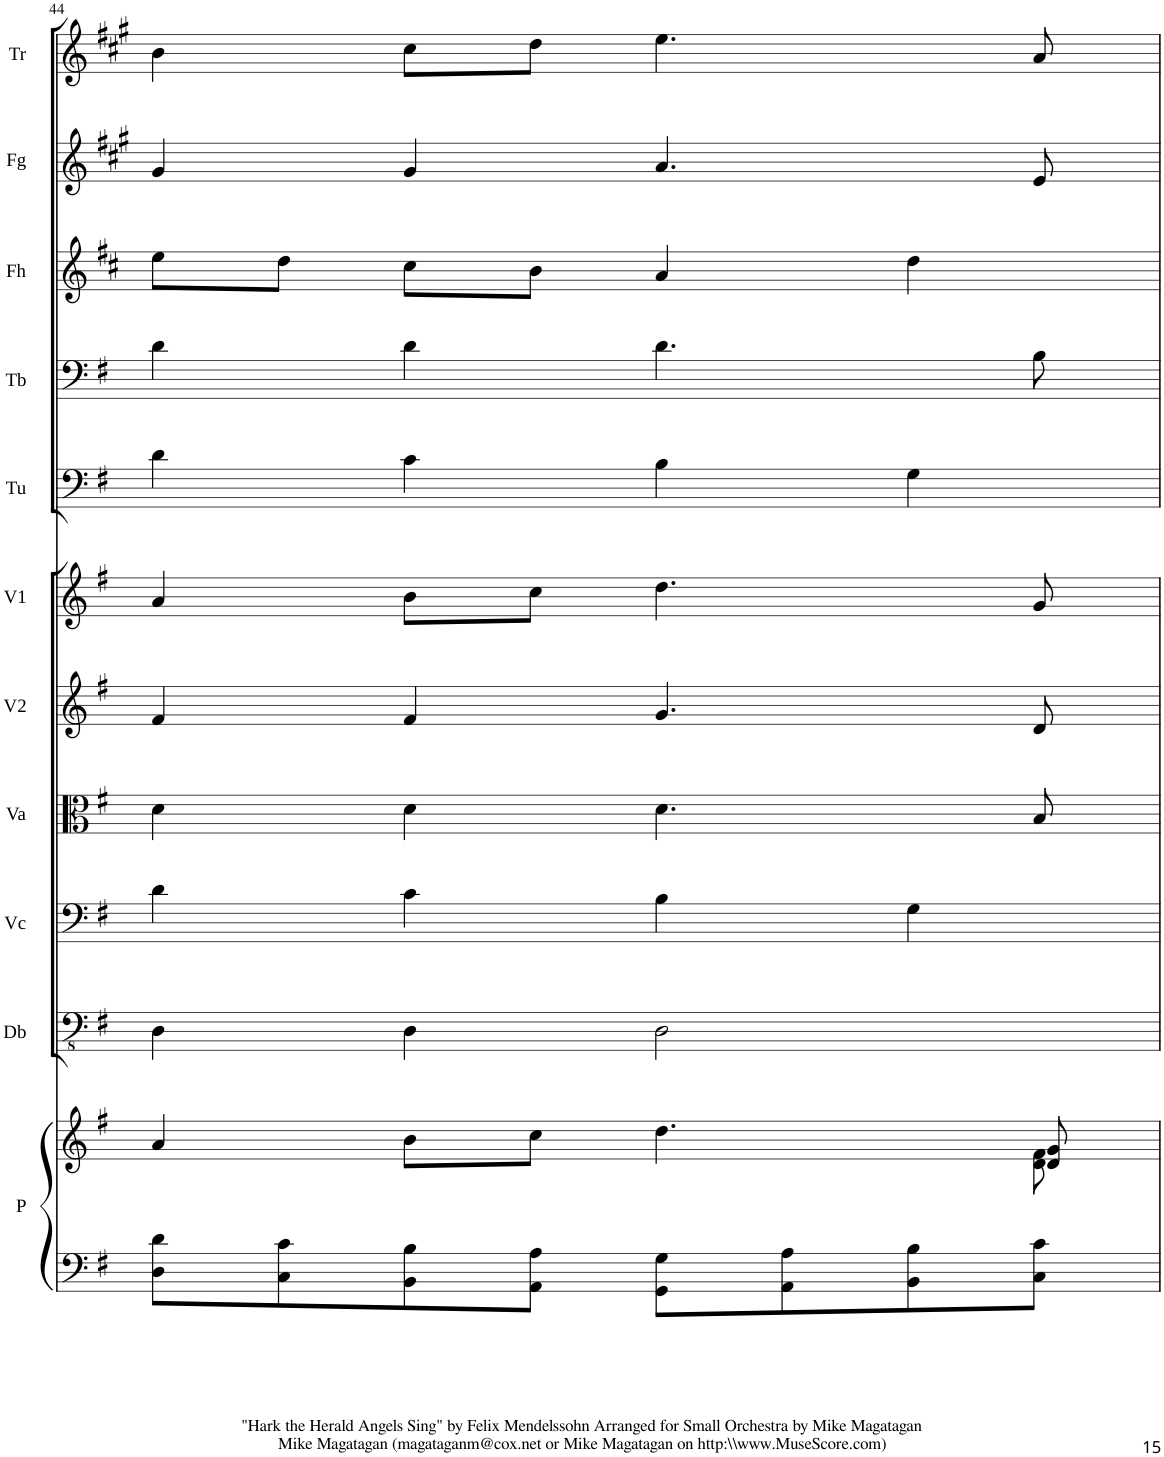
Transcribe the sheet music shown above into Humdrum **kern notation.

**kern	**kern	**kern	**kern	**kern	**kern	**kern	**kern	**kern	**kern	**kern	**kern
*part11	*part11	*part10	*part9	*part8	*part7	*part6	*part5	*part4	*part3	*part2	*part1
*staff12	*staff11	*staff10	*staff9	*staff8	*staff7	*staff6	*staff5	*staff4	*staff3	*staff2	*staff1
*I"Piano	*	*I"Bass	*I"Cello	*I"Viola	*I"Violin 2	*I"Violin 1	*I"F Tuba	*I"Trombone	*I"French Horn	*I"Flugelhorn	*I"Bb Trumpet
*I'P	*	*	*	*I'Va	*I'V2	*I'V1	*I'Tu	*I'Tb	*I'Fh	*I'Fg	*I'Tr
!!LO:PB:g=z
*clefF4	*clefG2	*clefFv4	*clefF4	*clefC3	*clefG2	*clefG2	*clefF4	*clefF4	*clefG2	*clefG2	*clefG2
*	*	*	*	*	*	*	*	*	*Trd4c7	*Trd1c2	*Trd1c2
*k[f#]	*k[f#]	*k[f#]	*k[f#]	*k[f#]	*k[f#]	*k[f#]	*k[f#]	*k[f#]	*k[f#c#]	*k[f#c#g#]	*k[f#c#g#]
*M4/4	*M4/4	*M4/4	*M4/4	*M4/4	*M4/4	*M4/4	*M4/4	*M4/4	*M4/4	*M4/4	*M4/4
*met(c)	*met(c)	*met(c)	*met(c)	*met(c)	*met(c)	*met(c)	*met(c)	*met(c)	*met(c)	*met(c)	*met(c)
=44	=44	=44	=44	=44	=44	=44	=44	=44	=44	=44	=44
*^	*^	*	*	*	*	*	*	*	*	*	*
1ryy	8D\ 8d\L	4a/	2..ryy	4DD\	4d\	4d\	4f#/	4a/	4d\	4d\	8ee\L	4g#/	4b\
.	8C\ 8c\	.	.	.	.	.	.	.	.	.	8dd\J	.	.
.	8BB\ 8B\	8b\L	.	4DD\	4c\	4d\	4f#/	8b\L	4c\	4d\	8cc#\L	4g#/	8cc#\L
.	8AA\ 8A\J	8cc\J	.	.	.	.	.	8cc\J	.	.	8b\J	.	8dd\J
.	8GG\ 8G\L	4.dd\	.	2DD\	4B\	4.d\	4.g/	4.dd\	4B\	4.d\	4a/	4.a/	4.ee\
.	8AA\ 8A\	.	.	.	.	.	.	.	.	.	.	.	.
.	8BB\ 8B\	.	.	.	4G\	.	.	.	4G\	.	4dd\	.	.
.	8C\ 8c\J	8d/ 8g/	8d\ 8f#\	.	.	8B/	8d/	8g/	.	8B\	.	8e/	8a/
*v	*v	*	*	*	*	*	*	*	*	*	*	*	*
*	*v	*v	*	*	*	*	*	*	*	*	*	*
=	=	=	=	=	=	=	=	=	=	=	=
*-	*-	*-	*-	*-	*-	*-	*-	*-	*-	*-	*-
